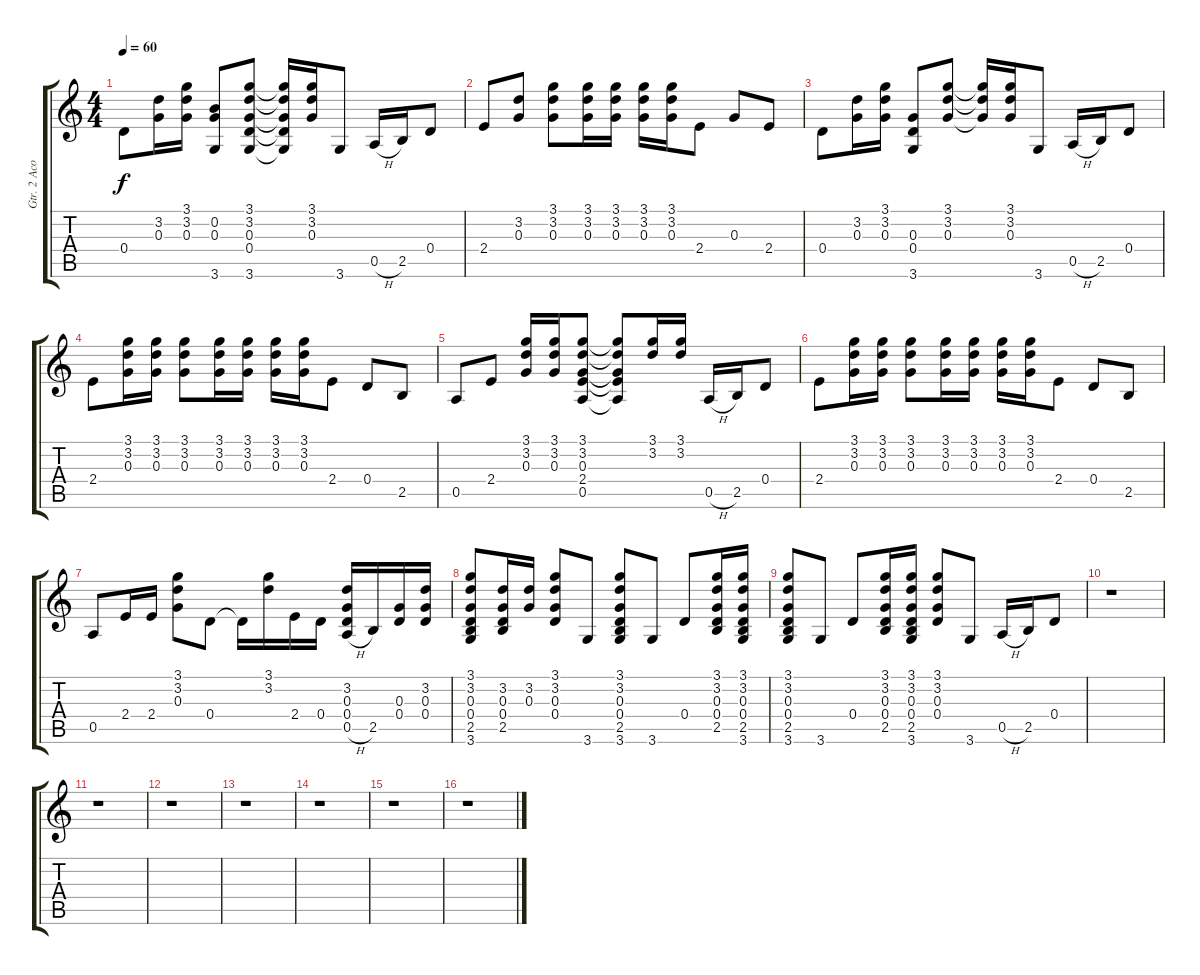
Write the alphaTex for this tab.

\track ("Gtr. 2 Acous." "Gtr. 2 Aco") {instrument acousticguitarsteel}
\staff {score tabs}
\tuning (E4 B3 G3 D3 A2 E2) {hide}
\ts (4 4)
\tempo 60
\clef g2
\ks c
0.4.8{dy f} (3.2 0.3).16 (3.1 3.2 0.3).16 (0.2 0.3 3.6).8 (3.1 3.2 0.3 0.4 3.6).8 (3.1{t} 3.2{t} 0.3{t} 0.4{t} 3.6{t}).16 (3.1 3.2 0.3).16 3.6.8 0.5{h}.16 2.5.16 0.4.8 |
2.4.8 (3.2 0.3).8 (3.1 3.2 0.3).8 (3.1 3.2 0.3).16 (3.1 3.2 0.3).16 (3.1 3.2 0.3).16 (3.1 3.2 0.3).16 2.4.8 0.3.8 2.4.8 |
0.4.8 (3.2 0.3).16 (3.1 3.2 0.3).16 (0.3 0.4 3.6).8 (3.1 3.2 0.3).8 (3.1{t} 3.2{t} 0.3{t}).16 (3.1 3.2 0.3).16 3.6.8 0.5{h}.16 2.5.16 0.4.8 |
2.4.8 (3.1 3.2 0.3).16 (3.1 3.2 0.3).16 (3.1 3.2 0.3).8 (3.1 3.2 0.3).16 (3.1 3.2 0.3).16 (3.1 3.2 0.3).16 (3.1 3.2 0.3).16 2.4.8 0.4.8 2.5.8 |
0.5.8 2.4.8 (3.1 3.2 0.3).16 (3.1 3.2 0.3).16 (3.1 3.2 0.3 2.4 0.5).8 (3.1{t} 3.2{t} 0.3{t} 2.4{t} 0.5{t}).8 (3.1 3.2).16 (3.1 3.2).16 0.5{h}.16 2.5.16 0.4.8 |
2.4.8 (3.1 3.2 0.3).16 (3.1 3.2 0.3).16 (3.1 3.2 0.3).8 (3.1 3.2 0.3).16 (3.1 3.2 0.3).16 (3.1 3.2 0.3).16 (3.1 3.2 0.3).16 2.4.8 0.4.8 2.5.8 |
0.5.8 2.4.16 2.4.16 (3.1 3.2 0.3).8 0.4.8 0.4{t}.16 (3.1 3.2).16 2.4.16 0.4.16 (3.2 0.3 0.4 0.5{h}).16 2.5.16 (0.3 0.4).16 (3.2 0.3 0.4).16 |
(3.1 3.2 0.3 0.4 2.5 3.6).8 (3.2 0.3 0.4 2.5).16 (3.2 0.3).16 (3.1 3.2 0.3 0.4).8 3.6.8 (3.1 3.2 0.3 0.4 2.5 3.6).8 3.6.8 0.4.8 (3.1 3.2 0.3 0.4 2.5).16 (3.1 3.2 0.3 0.4 2.5 3.6).16 |
(3.1 3.2 0.3 0.4 2.5 3.6).8 3.6.8 0.4.8 (3.1 3.2 0.3 0.4 2.5).16 (3.1 3.2 0.3 0.4 2.5 3.6).16 (3.1 3.2 0.3 0.4).8 3.6.8 0.5{h}.16 2.5.16 0.4.8 |
r.1 |
r.1 |
r.1 |
r.1 |
r.1 |
r.1 |
r.1
